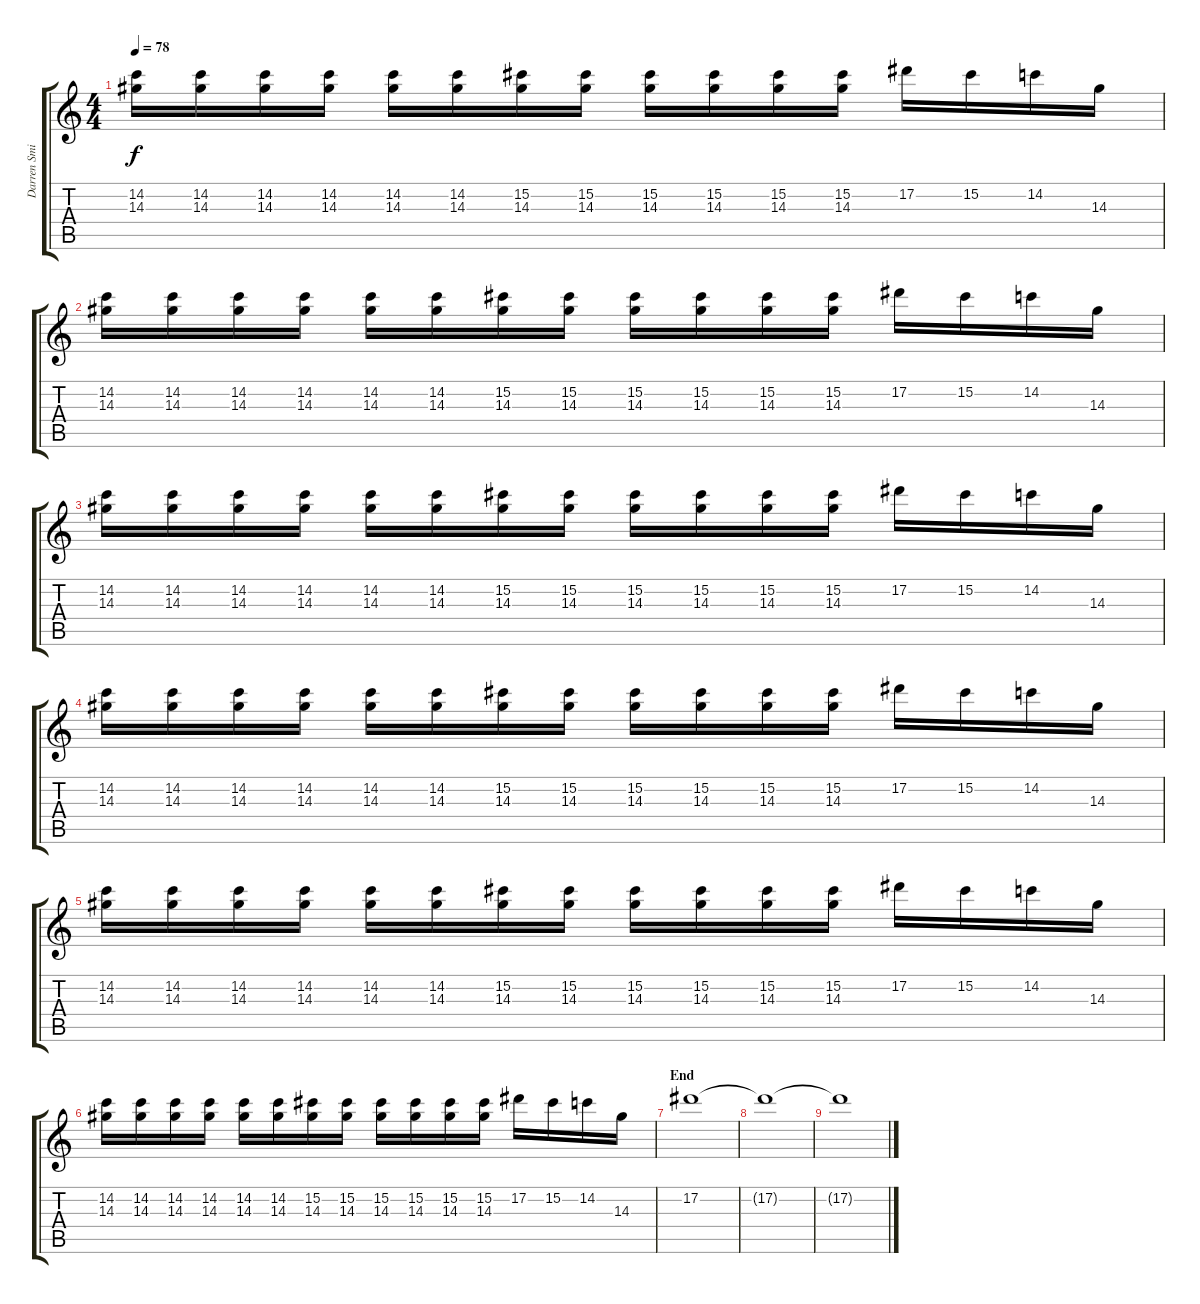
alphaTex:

\track ("Darren Smith" "Darren Smi") {instrument distortionguitar}
\staff {score tabs}
\tuning (Eb4 Bb3 Gb3 Db3 Ab2 Db2) {hide}
\ts (4 4)
\tempo 78
\clef g2
\ks c
(14.2 14.3).16{dy f} (14.2 14.3).16 (14.2 14.3).16 (14.2 14.3).16 (14.2 14.3).16 (14.2 14.3).16 (15.2 14.3).16 (15.2 14.3).16 (15.2 14.3).16 (15.2 14.3).16 (15.2 14.3).16 (15.2 14.3).16 17.2.16 15.2.16 14.2.16 14.3.16 |
(14.2 14.3).16 (14.2 14.3).16 (14.2 14.3).16 (14.2 14.3).16 (14.2 14.3).16 (14.2 14.3).16 (15.2 14.3).16 (15.2 14.3).16 (15.2 14.3).16 (15.2 14.3).16 (15.2 14.3).16 (15.2 14.3).16 17.2.16 15.2.16 14.2.16 14.3.16 |
(14.2 14.3).16 (14.2 14.3).16 (14.2 14.3).16 (14.2 14.3).16 (14.2 14.3).16 (14.2 14.3).16 (15.2 14.3).16 (15.2 14.3).16 (15.2 14.3).16 (15.2 14.3).16 (15.2 14.3).16 (15.2 14.3).16 17.2.16 15.2.16 14.2.16 14.3.16 |
(14.2 14.3).16 (14.2 14.3).16 (14.2 14.3).16 (14.2 14.3).16 (14.2 14.3).16 (14.2 14.3).16 (15.2 14.3).16 (15.2 14.3).16 (15.2 14.3).16 (15.2 14.3).16 (15.2 14.3).16 (15.2 14.3).16 17.2.16 15.2.16 14.2.16 14.3.16 |
(14.2 14.3).16 (14.2 14.3).16 (14.2 14.3).16 (14.2 14.3).16 (14.2 14.3).16 (14.2 14.3).16 (15.2 14.3).16 (15.2 14.3).16 (15.2 14.3).16 (15.2 14.3).16 (15.2 14.3).16 (15.2 14.3).16 17.2.16 15.2.16 14.2.16 14.3.16 |
(14.2 14.3).16 (14.2 14.3).16 (14.2 14.3).16 (14.2 14.3).16 (14.2 14.3).16 (14.2 14.3).16 (15.2 14.3).16 (15.2 14.3).16 (15.2 14.3).16 (15.2 14.3).16 (15.2 14.3).16 (15.2 14.3).16 17.2.16 15.2.16 14.2.16 14.3.16 |
\section ("" "End")
17.2.1{volume 9} |
17.2{t}.1{volume 0} |
17.2{t}.1
